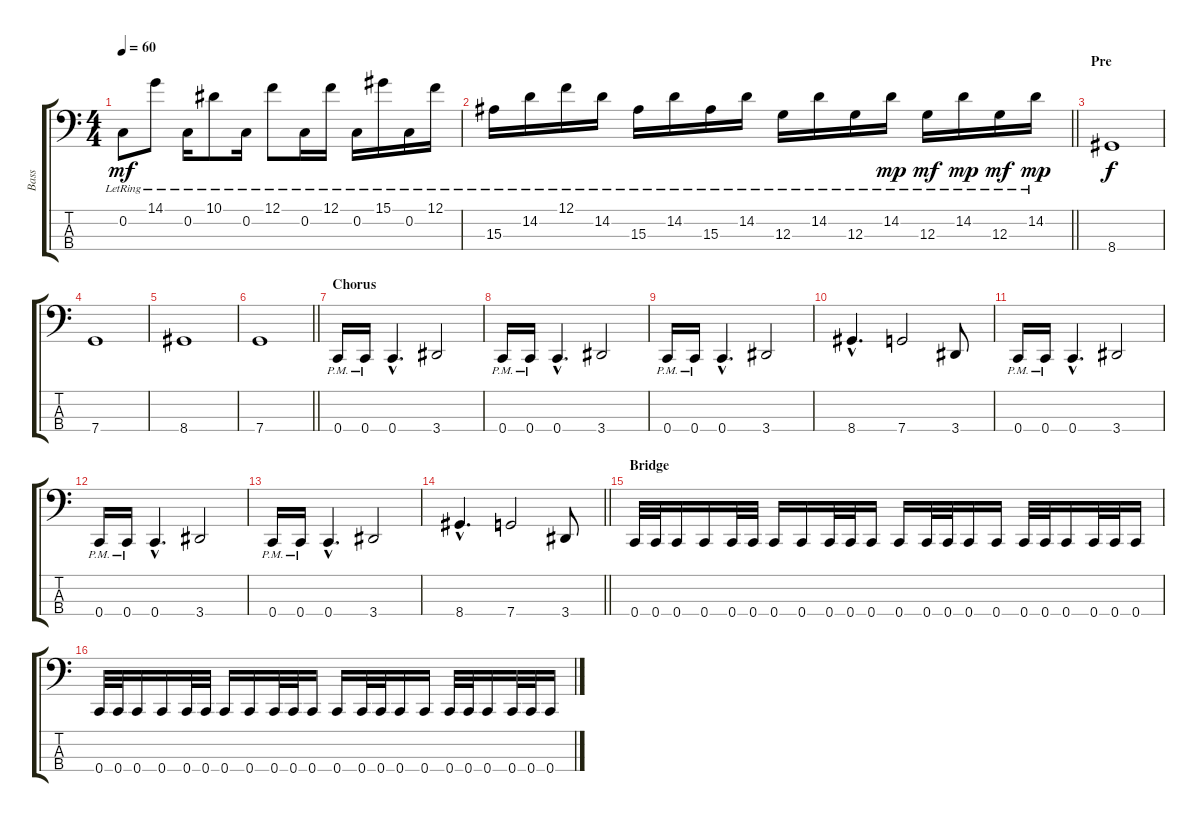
\track ("Bass" "Bass") {instrument electricbassfinger}
\staff {score tabs}
\tuning (F2 C2 G1 C1) {hide}
\ts (4 4)
\tempo 60
\clef f4
\ks c
0.2{lr}.8{dy mf} 14.1{lr}.8 0.2{lr}.16 10.1{lr}.8 0.2{lr}.16 12.1{lr}.8 0.2{lr}.16 12.1{lr}.16 0.2{lr}.16 15.1{lr}.16 0.2{lr}.16 12.1{lr}.16 |
\barLineRight lightlight
15.3{lr}.16 14.2{lr}.16 12.1{lr}.16 14.2{lr}.16 15.3{lr}.16 14.2{lr}.16 15.3{lr}.16 14.2{lr}.16 12.3{lr}.16 14.2{lr}.16 12.3{lr}.16 14.2{lr}.16{dy mp} 12.3{lr}.16{dy mf} 14.2{lr}.16{dy mp} 12.3{lr}.16{dy mf} 14.2{lr}.16{dy mp} |
\section ("" "Pre")
8.4.1{dy f} |
7.4.1 |
8.4.1 |
\barLineRight lightlight
7.4.1 |
\section ("" "Chorus")
0.4{pm}.16 0.4{pm}.16 0.4{hac}.4{d} 3.4.2 |
0.4{pm}.16 0.4{pm}.16 0.4{hac}.4{d} 3.4.2 |
0.4{pm}.16 0.4{pm}.16 0.4{hac}.4{d} 3.4.2 |
8.4{hac}.4{d} 7.4.2 3.4.8 |
0.4{pm}.16 0.4{pm}.16 0.4{hac}.4{d} 3.4.2 |
0.4{pm}.16 0.4{pm}.16 0.4{hac}.4{d} 3.4.2 |
0.4{pm}.16 0.4{pm}.16 0.4{hac}.4{d} 3.4.2 |
\barLineRight lightlight
8.4{hac}.4{d} 7.4.2 3.4.8 |
\section ("" "Bridge")
0.4.32 0.4.32 0.4.16 0.4.16 0.4.32 0.4.32 0.4.16 0.4.16 0.4.32 0.4.32 0.4.16 0.4.16 0.4.32 0.4.32 0.4.16 0.4.16 0.4.32 0.4.32 0.4.16 0.4.32 0.4.32 0.4.16 |
0.4.32 0.4.32 0.4.16 0.4.16 0.4.32 0.4.32 0.4.16 0.4.16 0.4.32 0.4.32 0.4.16 0.4.16 0.4.32 0.4.32 0.4.16 0.4.16 0.4.32 0.4.32 0.4.16 0.4.32 0.4.32 0.4.16
